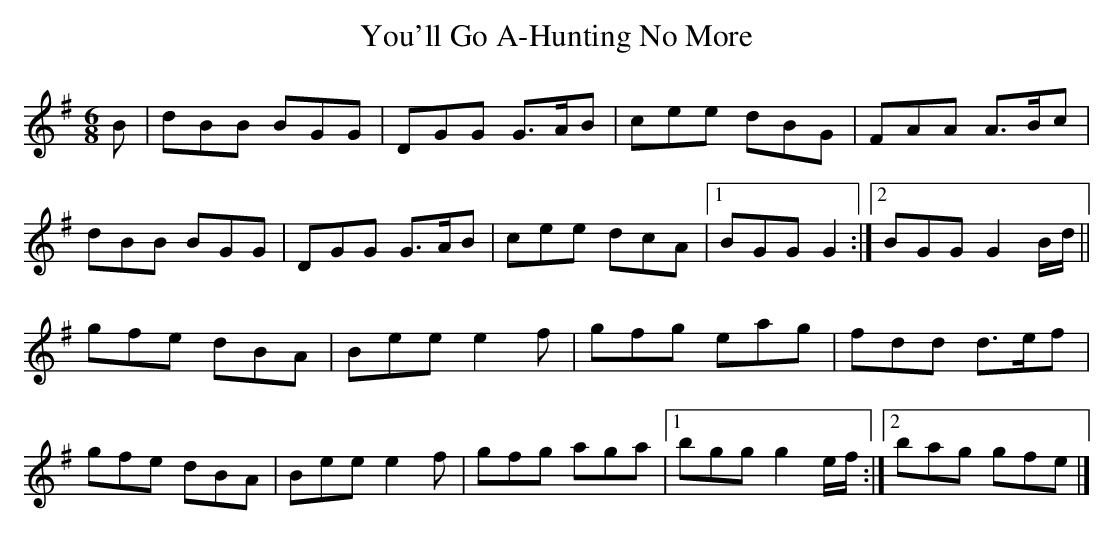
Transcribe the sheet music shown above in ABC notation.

X:1
T: You'll Go A-Hunting No More
L: 1/8
M: 6/8
K: G
B | dBB BGG | DGG G>AB | cee dBG | FAA A>Bc |
dBB BGG | DGG G>AB | cee dcA |1 BGG G2 :|2 BGG G2 B/d/ ||
gfe dBA | Bee e2f | gfg eag | fdd d>ef |
gfe dBA | Bee e2f | gfg aga |1 bgg g2 e/f/ :|2 bag gfe |]
